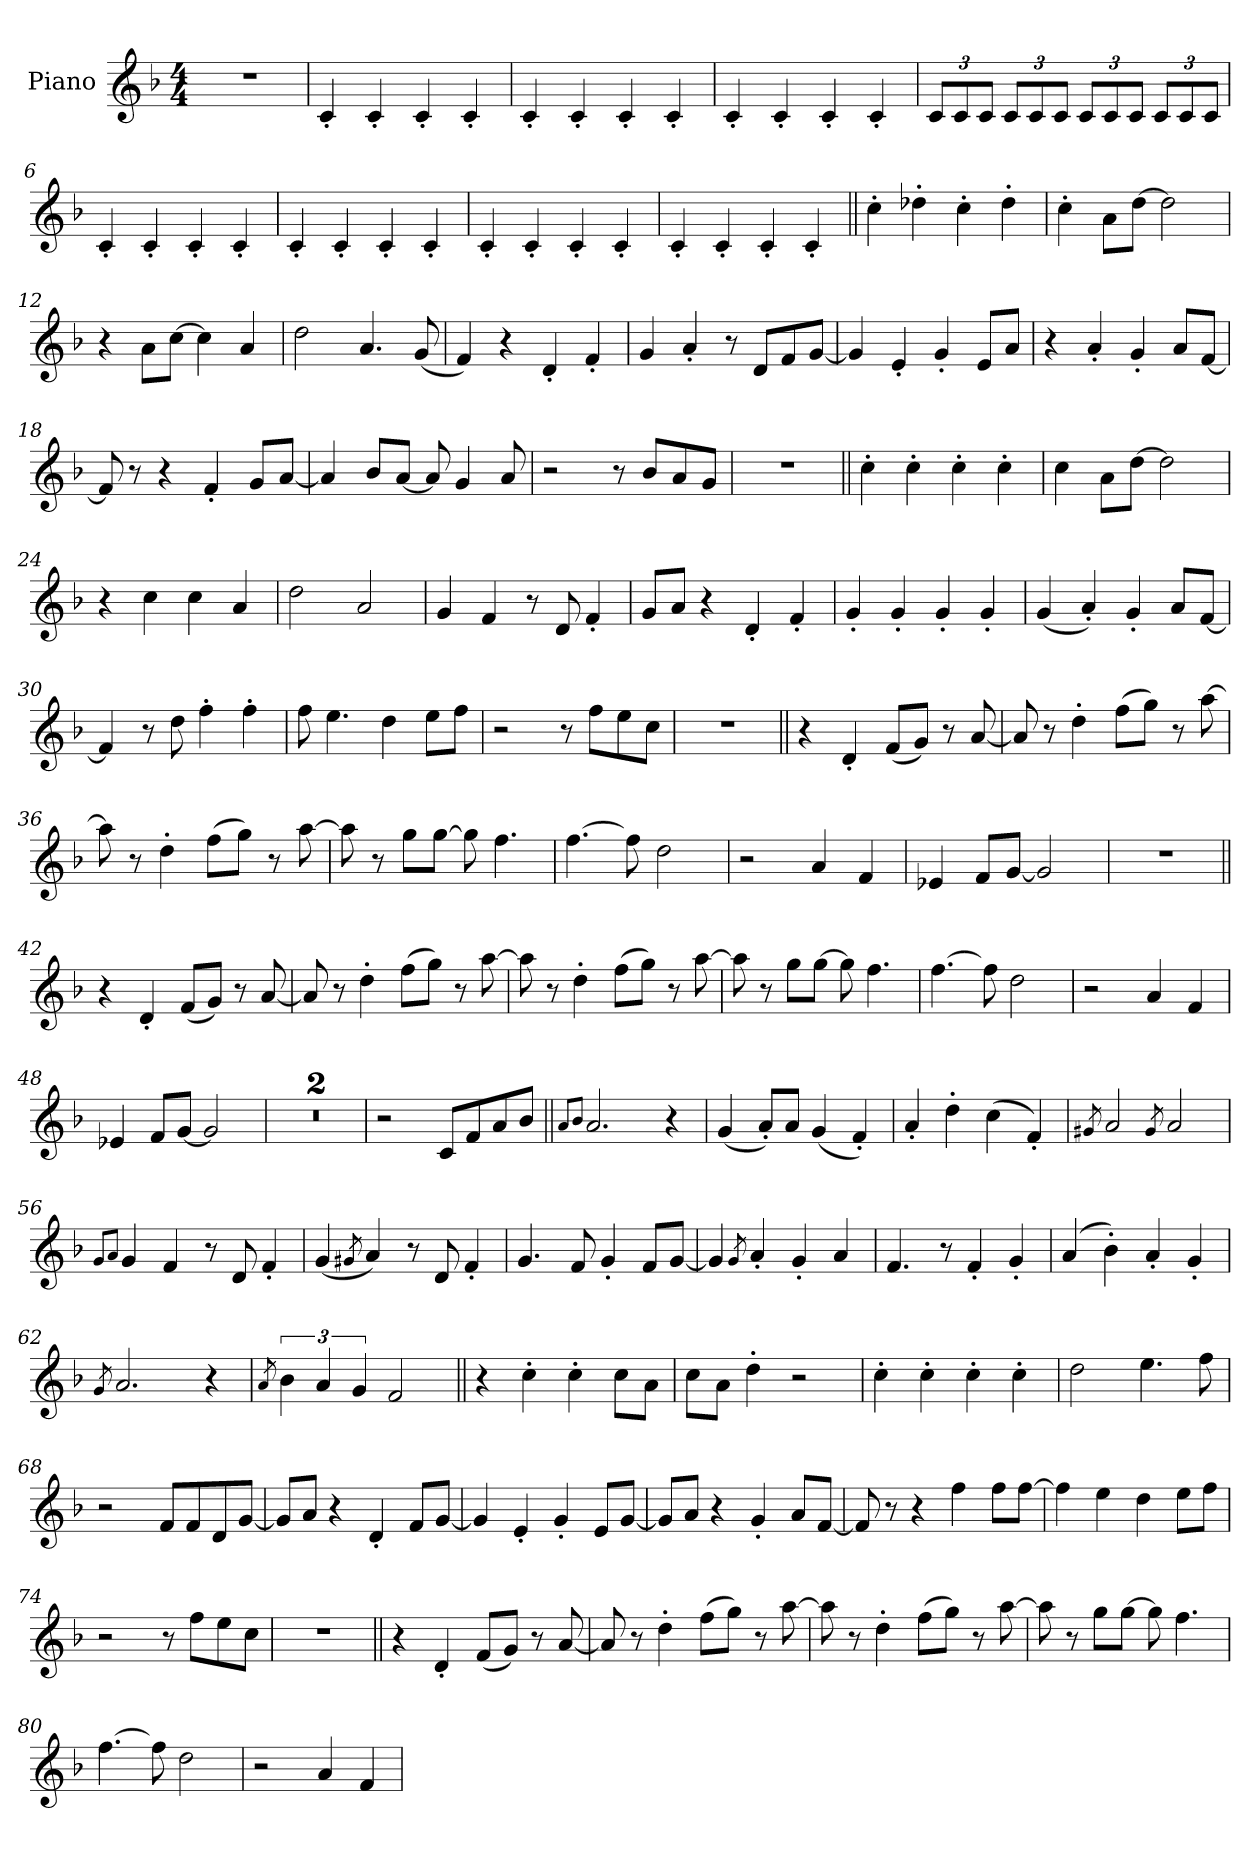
**kern
*part1
*staff1
*I"Piano
*I'Pno.
*clefG2
*k[b-]
*M4/4
=1
1r
=2
4c'!
4c'!
4c'!
4c'!
=3
4c'!
4c'!
4c'!
4c'!
=4
4c'!
4c'!
4c'!
4c'!
=5
*Xbrackettup
12c!L
12c!
12c!J
12c!L
12c!
12c!J
12c!L
12c!
12c!J
12c!L
12c!
12c!J
=6
4c'!
4c'!
4c'!
4c'!
=7
4c'!
4c'!
4c'!
4c'!
=8
4c'!
4c'!
4c'!
4c'!
=9
4c'!
4c'!
4c'!
4c'!
=10||
4cc'
4dd-X'
4cc'
4dd-'
=11
4cc'
8aL
[8ddJ
2dd]
=12
4r
8aL
[8ccJ
4cc]
4a
=13
2dd
4.a
(<8g
=14
4f)
4r
4d'
4f'
=15
4g
4a'
8r
8dL
8f
[8gJ
=16
4g]
4e'
4g'
8eL
8aJ
=17
4r
4a'
4g'
8aL
[8fJ
=18
8f]
8r
4r
4f'
8gL
[8aJ
=19
4a]
8b-L
[8aJ
8a]
4g
8a
=20
2r
8r
8b-L
8a
8gJ
=21
1r
=22||
4cc'
4cc'
4cc'
4cc'
=23
4cc
8aL
[8ddJ
2dd]
=24
4r
4cc
4cc
4a
=25
2dd
2a
=26
4g
4f
8r
8d
4f'
=27
8gL
8aJ
4r
4d'
4f'
=28
4g'
4g'
4g'
4g'
=29
(<4g
4a')
4g'
8aL
[8fJ
=30
4f]
8r
8dd
4ff'
4ff'
=31
8ff
4.ee
4dd
8eeL
8ffJ
=32
2r
8r
8ffL
8ee
8ccJ
=33
1r
=34||
4r
4d'
(<8fL
8gJ)
8r
[8a
=35
8a]
8r
4dd'
(>8ffL
8ggJ)
8r
[8aa
=36
8aa]
8r
4dd'
(>8ffL
8ggJ)
8r
[8aa
=37
8aa]
8r
8ggL
[8ggJ
8gg]
4.ff
=38
[4.ff
8ff]
2dd
=39
2r
4a
4f
=40
4e-X
8fL
[8gJ
2g]
=41
1r
=42||
4r
4d'
(<8fL
8gJ)
8r
[8a
=43
8a]
8r
4dd'
(>8ffL
8ggJ)
8r
[8aa
=44
8aa]
8r
4dd'
(>8ffL
8ggJ)
8r
[8aa
=45
8aa]
8r
8ggL
[8ggJ
8gg]
4.ff
=46
[4.ff
8ff]
2dd
=47
2r
4a
4f
=48
4e-X
8fL
[8gJ
2g]
=49
1r
=50
1r
=51
2r
8cL
8f
8a
8b-J
=52||
8qaL
8qb-J
2.a
4r
=53
(<4g
8a'L)
8aJ
(<4g
4f')
=54
4a'
4dd'
(>4cc
4f')
=55
8qg#X
2a
8qg#
2a
=56
8qgL
8qaJ
4g
4f
8r
8d
4f'
=57
(<4g
8qg#X
4a)
8r
8d
4f'
=58
4.g
8f
4g'
8fL
[8gJ
=59
4g]
8qg
4a'
4g'
4a
=60
4.f
8r
4f'
4g'
=61
(>4a
4b-')
4a'
4g'
=62
8qg
2.a
4r
=63
8qa
*brackettup
6b-
6a
6g
2f
=64||
4r
4cc'
4cc'
8ccL
8aJ
=65
8ccL
8aJ
4dd'
2r
=66
4cc'
4cc'
4cc'
4cc'
=67
2dd
4.ee
8ff
=68
2r
8fL
8f
8d
[8gJ
=69
8gL]
8aJ
4r
4d'
8fL
[8gJ
=70
4g]
4e'
4g'
8eL
[8gJ
=71
8gL]
8aJ
4r
4g'
8aL
[8fJ
=72
8f]
8r
4r
4ff
8ffL
[8ffJ
=73
4ff]
4ee
4dd
8eeL
8ffJ
=74
2r
8r
8ffL
8ee
8ccJ
=75
1r
=76||
4r
4d'
(<8fL
8gJ)
8r
[8a
=77
8a]
8r
4dd'
(>8ffL
8ggJ)
8r
[8aa
=78
8aa]
8r
4dd'
(>8ffL
8ggJ)
8r
[8aa
=79
8aa]
8r
8ggL
[8ggJ
8gg]
4.ff
=80
[4.ff
8ff]
2dd
=81
2r
4a
4f
=
*-
